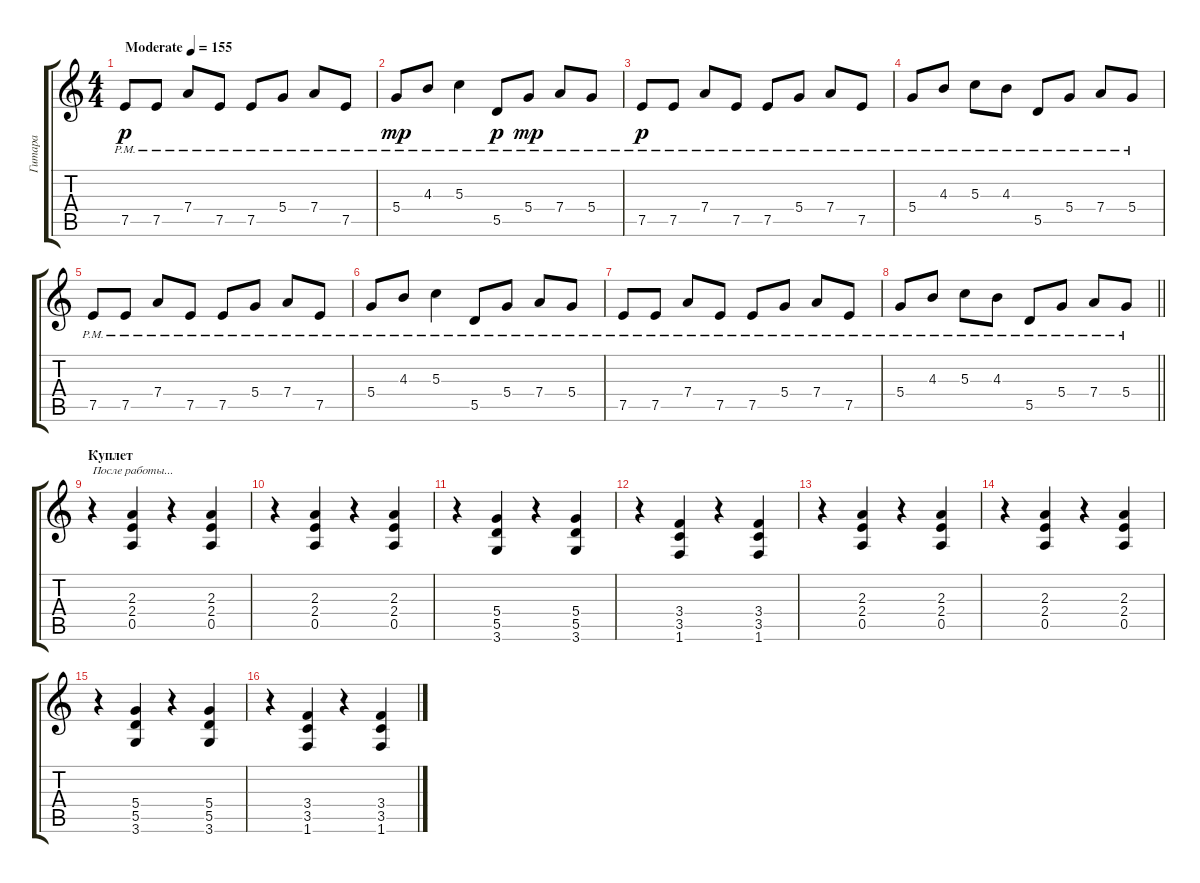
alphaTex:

\track ("Гитара" "Гитара") {instrument overdrivenguitar}
\staff {score tabs}
\tuning (E4 B3 G3 D3 A2 E2) {hide}
\ts (4 4)
\tempo (155 "Moderate")
\clef g2
\ks c
7.5{pm}.8{dy p instrument overdrivenguitar} 7.5{pm}.8 7.4{pm}.8 7.5{pm}.8 7.5{pm}.8 5.4{pm}.8 7.4{pm}.8 7.5{pm}.8 |
5.4{pm}.8{dy mp} 4.3{pm}.8 5.3{pm}.4 5.5{pm}.8{dy p} 5.4{pm}.8{dy mp} 7.4{pm}.8 5.4{pm}.8 |
7.5{pm}.8{dy p} 7.5{pm}.8 7.4{pm}.8 7.5{pm}.8 7.5{pm}.8 5.4{pm}.8 7.4{pm}.8 7.5{pm}.8 |
5.4{pm}.8 4.3{pm}.8 5.3{pm}.8 4.3{pm}.8 5.5{pm}.8 5.4{pm}.8 7.4{pm}.8 5.4{pm}.8 |
7.5{pm}.8 7.5{pm}.8 7.4{pm}.8 7.5{pm}.8 7.5{pm}.8 5.4{pm}.8 7.4{pm}.8 7.5{pm}.8 |
5.4{pm}.8 4.3{pm}.8 5.3{pm}.4 5.5{pm}.8 5.4{pm}.8 7.4{pm}.8 5.4{pm}.8 |
7.5{pm}.8 7.5{pm}.8 7.4{pm}.8 7.5{pm}.8 7.5{pm}.8 5.4{pm}.8 7.4{pm}.8 7.5{pm}.8 |
\barLineRight lightlight
5.4{pm}.8 4.3{pm}.8 5.3{pm}.8 4.3{pm}.8 5.5{pm}.8 5.4{pm}.8 7.4{pm}.8 5.4{pm}.8 |
\section ("" "Куплет")
r.4{txt "После работы..."} (2.3 2.4 0.5).4 r.4 (2.3 2.4 0.5).4 |
r.4 (2.3 2.4 0.5).4 r.4 (2.3 2.4 0.5).4 |
r.4 (5.4 5.5 3.6).4 r.4 (5.4 5.5 3.6).4 |
r.4 (3.4 3.5 1.6).4 r.4 (3.4 3.5 1.6).4 |
r.4 (2.3 2.4 0.5).4 r.4 (2.3 2.4 0.5).4 |
r.4 (2.3 2.4 0.5).4 r.4 (2.3 2.4 0.5).4 |
r.4 (5.4 5.5 3.6).4 r.4 (5.4 5.5 3.6).4 |
r.4 (3.4 3.5 1.6).4 r.4 (3.4 3.5 1.6).4
